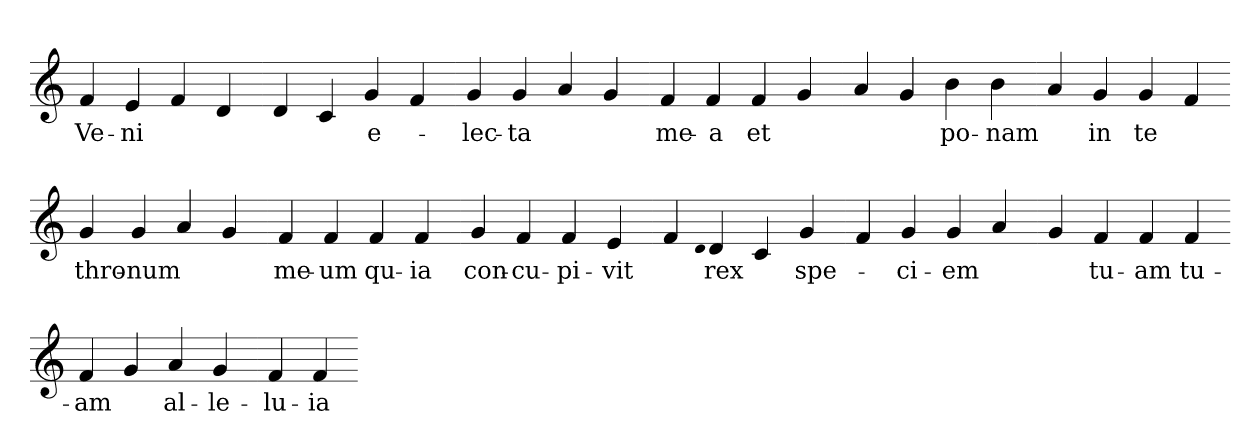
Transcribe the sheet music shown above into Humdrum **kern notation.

**kern	**text
*part1	*part1
*staff1	*staff1
*clefG2	*
=	=
4f	Ve-
4e	ni
4f	.
4d	.
=-	=-
4d	.
4c	.
4g	e-
4f	.
=-	=-
4g	lec-
4g	ta
4a	.
4g	.
=-	=-
4f	me-
4f	a
4f	et
4g	.
=-	=-
4a	.
4g	.
4b	po-
4b	nam
=-	=-
4a	.
4g	in
4g	te
4f	.
=-	=-
4g	thro-
4g	num
4a	.
4g	.
=-	=-
4f	me-
4f	um
4f	qu-
4f	ia
=-	=-
4g	con-
4f	cu-
4f	pi-
4e	vit
=-	=-
4f	.
qd	.
4d	rex
4c	.
4g	spe-
=-	=-
4f	.
4g	ci-
4g	em
4a	.
=-	=-
4g	.
4f	tu-
4f	am
4f	tu-
=-	=-
4f	am
4g	.
4a	al-
4g	le-
=-	=-
4f	lu-
4f	ia
=-	=-
*-	*-
